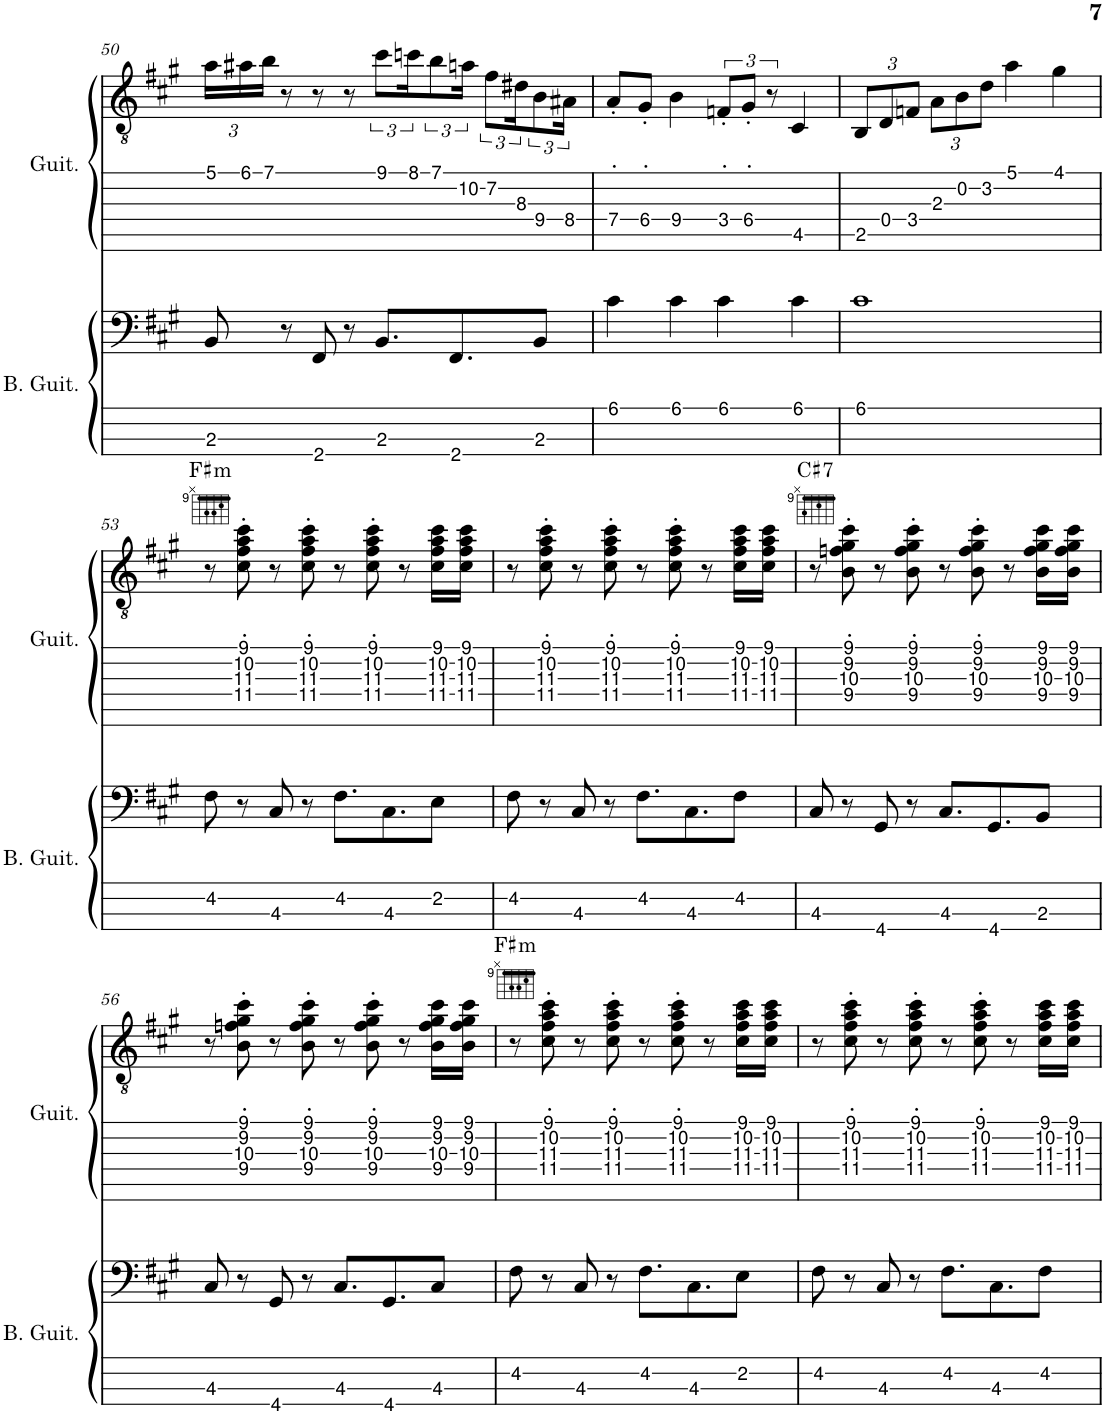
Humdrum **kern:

**kern	**kern	**kern	**kern	**harte
*part2	*part2	*part1	*part1	*part1
*staff4	*staff3	*staff2	*staff1	*
*I"Bass Guitar	*	*I"Classical Guitar	*	*
*I'B. Guit.	*	*I'Guit.	*	*
!!LO:PB:g=z
*	*clefF4	*	*clefGv2	*
*Trd7c12	*Trd7c12	*	*	*
*k[f#c#g#]	*k[f#c#g#]	*k[f#c#g#]	*k[f#c#g#]	*
*M4/4	*M4/4	*M4/4	*M4/4	*
*	*	*Xbrackettup	*Xbrackettup	*
=50	=50	=50	=50	=50
8BB	8BB/	24aLL	24a\LL	.
.	.	24a#X	24a#X\	.
.	.	24bJJ	24b\JJ	.
8r	8r	8r	8r	.
8FF#	8FF#/	8r	8r	.
8r	8r	8r	8r	.
*	*	*	*brackettup	*
8.BBL	8.BB/L	12cc#L	12cc#\L	.
.	.	24ccnk	24ccn\K	.
.	.	12b	12b\	.
8.FF#J	8.FF#/	.	.	.
.	.	24anJk	24an\Jk	.
.	.	12f#L	12f#\L	.
.	.	24d#Xk	24d#X\K	.
8BBJ	8BB/J	12B	12B\	.
.	.	24A#XJk	24A#X\Jk	.
=51	=51	=51	=51	=51
4c#	4c#\	8A'L	8A'/L	.
.	.	8G#'J	8G#'/J	.
4c#	4c#\	4B	4B\	.
4c#	4c#\	12Fn'L	12Fn'/L	.
.	.	12G#'J	12G#'/J	.
.	.	12r	12r	.
4c#	4c#\	4C#	4C#/	.
=52	=52	=52	=52	=52
*	*	*	*Xbrackettup	*
1c#	1c#	12BBL	12BB/L	.
.	.	12D	12D/	.
.	.	12FnJ	12Fn/J	.
.	.	12AL	12A\L	.
.	.	12B	12B\	.
.	.	12dJ	12d\J	.
.	.	4a	4a\	.
.	.	4g#	4g#\	.
!!LO:LB:g=z
=53	=53	=53	=53	=53
!	!	!	!	!LO:H:kt=m
8F#	8F#\	8r	8r	F#:min
8r	8r	8c#' 8f#' 8a' 8cc#'	8c#\' 8f#\' 8a\' 8cc#\'	.
8C#	8C#/	8r	8r	.
8r	8r	8c#' 8f#' 8a' 8cc#'	8c#\' 8f#\' 8a\' 8cc#\'	.
8.F#L	8.F#\L	8r	8r	.
.	.	8c#' 8f#' 8a' 8cc#'	8c#\' 8f#\' 8a\' 8cc#\'	.
8.C#J	8.C#\	.	.	.
.	.	8r	8r	.
8EJ	8E\J	16c#\ 16f#\ 16a\ 16cc#\LL	16c#\ 16f#\ 16a\ 16cc#\LL	.
.	.	16c#\ 16f#\ 16a\ 16cc#\JJ	16c#\ 16f#\ 16a\ 16cc#\JJ	.
=54	=54	=54	=54	=54
8F#	8F#\	8r	8r	.
8r	8r	8c#' 8f#' 8a' 8cc#'	8c#\' 8f#\' 8a\' 8cc#\'	.
8C#	8C#/	8r	8r	.
8r	8r	8c#' 8f#' 8a' 8cc#'	8c#\' 8f#\' 8a\' 8cc#\'	.
8.F#L	8.F#\L	8r	8r	.
.	.	8c#' 8f#' 8a' 8cc#'	8c#\' 8f#\' 8a\' 8cc#\'	.
8.C#J	8.C#\	.	.	.
.	.	8r	8r	.
8F#J	8F#\J	16c#\ 16f#\ 16a\ 16cc#\LL	16c#\ 16f#\ 16a\ 16cc#\LL	.
.	.	16c#\ 16f#\ 16a\ 16cc#\JJ	16c#\ 16f#\ 16a\ 16cc#\JJ	.
=55	=55	=55	=55	=55
!	!	!	!	!LO:H:kt=7
8C#	8C#/	8r	8r	C#:7
8r	8r	8B' 8fn' 8g#' 8cc#'	8B\' 8fn\' 8g#\' 8cc#\'	.
8GG#	8GG#/	8r	8r	.
8r	8r	8B' 8f' 8g#' 8cc#'	8B\' 8f\' 8g#\' 8cc#\'	.
8.C#L	8.C#/L	8r	8r	.
.	.	8B' 8f' 8g#' 8cc#'	8B\' 8f\' 8g#\' 8cc#\'	.
8.GG#J	8.GG#/	.	.	.
.	.	8r	8r	.
8BBJ	8BB/J	16B\ 16f\ 16g#\ 16cc#\LL	16B\ 16f\ 16g#\ 16cc#\LL	.
.	.	16B\ 16f\ 16g#\ 16cc#\JJ	16B\ 16f\ 16g#\ 16cc#\JJ	.
!!LO:LB:g=z
=56	=56	=56	=56	=56
8C#	8C#/	8r	8r	.
8r	8r	8B' 8fn' 8g#' 8cc#'	8B\' 8fn\' 8g#\' 8cc#\'	.
8GG#	8GG#/	8r	8r	.
8r	8r	8B' 8f' 8g#' 8cc#'	8B\' 8f\' 8g#\' 8cc#\'	.
8.C#L	8.C#/L	8r	8r	.
.	.	8B' 8f' 8g#' 8cc#'	8B\' 8f\' 8g#\' 8cc#\'	.
8.GG#J	8.GG#/	.	.	.
.	.	8r	8r	.
8C#J	8C#/J	16B\ 16f\ 16g#\ 16cc#\LL	16B\ 16f\ 16g#\ 16cc#\LL	.
.	.	16B\ 16f\ 16g#\ 16cc#\JJ	16B\ 16f\ 16g#\ 16cc#\JJ	.
=57	=57	=57	=57	=57
!	!	!	!	!LO:H:kt=m
8F#	8F#\	8r	8r	F#:min
8r	8r	8c#' 8f#' 8a' 8cc#'	8c#\' 8f#\' 8a\' 8cc#\'	.
8C#	8C#/	8r	8r	.
8r	8r	8c#' 8f#' 8a' 8cc#'	8c#\' 8f#\' 8a\' 8cc#\'	.
8.F#L	8.F#\L	8r	8r	.
.	.	8c#' 8f#' 8a' 8cc#'	8c#\' 8f#\' 8a\' 8cc#\'	.
8.C#J	8.C#\	.	.	.
.	.	8r	8r	.
8EJ	8E\J	16c#\ 16f#\ 16a\ 16cc#\LL	16c#\ 16f#\ 16a\ 16cc#\LL	.
.	.	16c#\ 16f#\ 16a\ 16cc#\JJ	16c#\ 16f#\ 16a\ 16cc#\JJ	.
=58	=58	=58	=58	=58
8F#	8F#\	8r	8r	.
8r	8r	8c#' 8f#' 8a' 8cc#'	8c#\' 8f#\' 8a\' 8cc#\'	.
8C#	8C#/	8r	8r	.
8r	8r	8c#' 8f#' 8a' 8cc#'	8c#\' 8f#\' 8a\' 8cc#\'	.
8.F#L	8.F#\L	8r	8r	.
.	.	8c#' 8f#' 8a' 8cc#'	8c#\' 8f#\' 8a\' 8cc#\'	.
8.C#J	8.C#\	.	.	.
.	.	8r	8r	.
8F#J	8F#\J	16c#\ 16f#\ 16a\ 16cc#\LL	16c#\ 16f#\ 16a\ 16cc#\LL	.
.	.	16c#\ 16f#\ 16a\ 16cc#\JJ	16c#\ 16f#\ 16a\ 16cc#\JJ	.
=	=	=	=	=
*-	*-	*-	*-	*-
